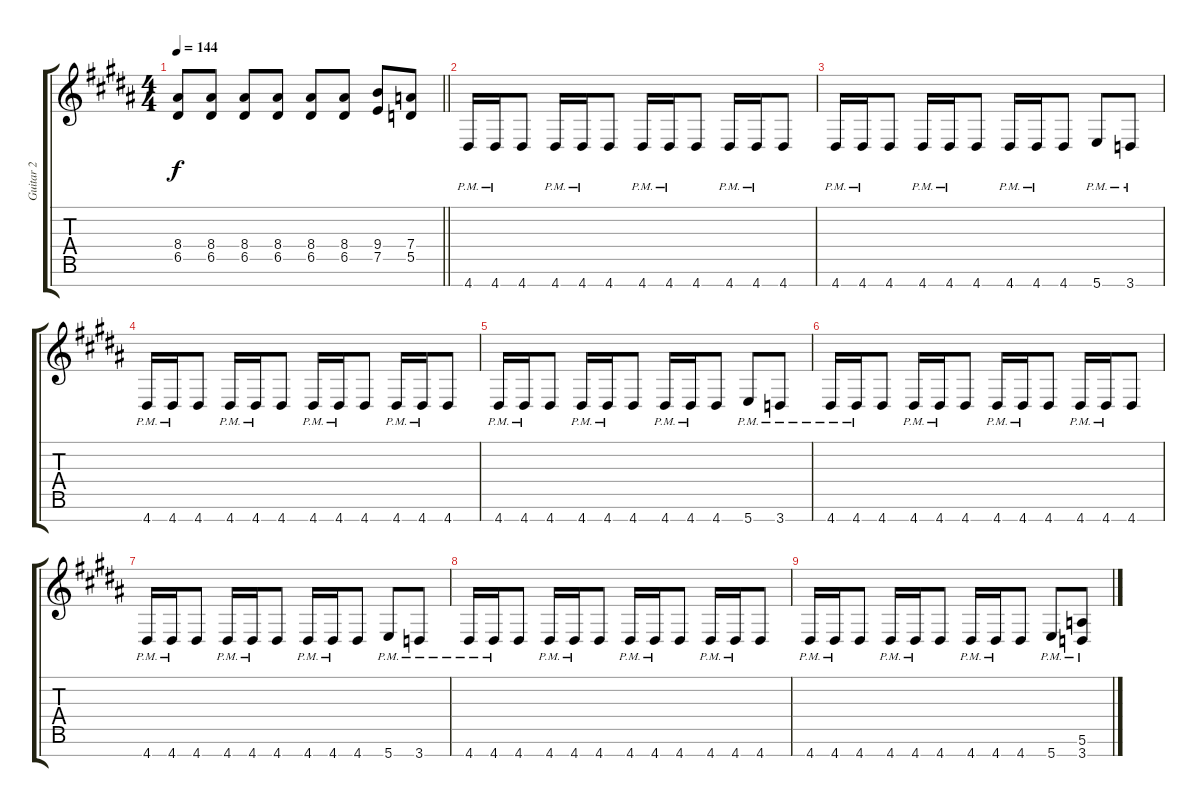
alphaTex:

\track ("Guitar 2" "Guitar 2") {instrument overdrivenguitar}
\staff {score tabs}
\tuning (E4 B3 G3 D3 A2 E2 B1) {hide}
\ts (4 4)
\tempo 144
\clef g2
\barLineRight lightlight
\ks g#minor
(8.4 6.5).8{dy f} (8.4 6.5).8 (8.4 6.5).8 (8.4 6.5).8 (8.4 6.5).8 (8.4 6.5).8 (9.4 7.5).8 (7.4 5.5).8 |
4.7{pm}.16 4.7{pm}.16 4.7.8 4.7{pm}.16 4.7{pm}.16 4.7.8 4.7{pm}.16 4.7{pm}.16 4.7.8 4.7{pm}.16 4.7{pm}.16 4.7.8 |
4.7{pm}.16 4.7{pm}.16 4.7.8 4.7{pm}.16 4.7{pm}.16 4.7.8 4.7{pm}.16 4.7{pm}.16 4.7.8 5.7{pm}.8 3.7{pm}.8 |
4.7{pm}.16 4.7{pm}.16 4.7.8 4.7{pm}.16 4.7{pm}.16 4.7.8 4.7{pm}.16 4.7{pm}.16 4.7.8 4.7{pm}.16 4.7{pm}.16 4.7.8 |
4.7{pm}.16 4.7{pm}.16 4.7.8 4.7{pm}.16 4.7{pm}.16 4.7.8 4.7{pm}.16 4.7{pm}.16 4.7.8 5.7{pm}.8 3.7{pm}.8 |
4.7{pm}.16 4.7{pm}.16 4.7.8 4.7{pm}.16 4.7{pm}.16 4.7.8 4.7{pm}.16 4.7{pm}.16 4.7.8 4.7{pm}.16 4.7{pm}.16 4.7.8 |
4.7{pm}.16 4.7{pm}.16 4.7.8 4.7{pm}.16 4.7{pm}.16 4.7.8 4.7{pm}.16 4.7{pm}.16 4.7.8 5.7{pm}.8 3.7{pm}.8 |
4.7{pm}.16 4.7{pm}.16 4.7.8 4.7{pm}.16 4.7{pm}.16 4.7.8 4.7{pm}.16 4.7{pm}.16 4.7.8 4.7{pm}.16 4.7{pm}.16 4.7.8 |
4.7{pm}.16 4.7{pm}.16 4.7.8 4.7{pm}.16 4.7{pm}.16 4.7.8 4.7{pm}.16 4.7{pm}.16 4.7.8 5.7{pm}.8 (5.6{pm} 3.7{pm}).8
